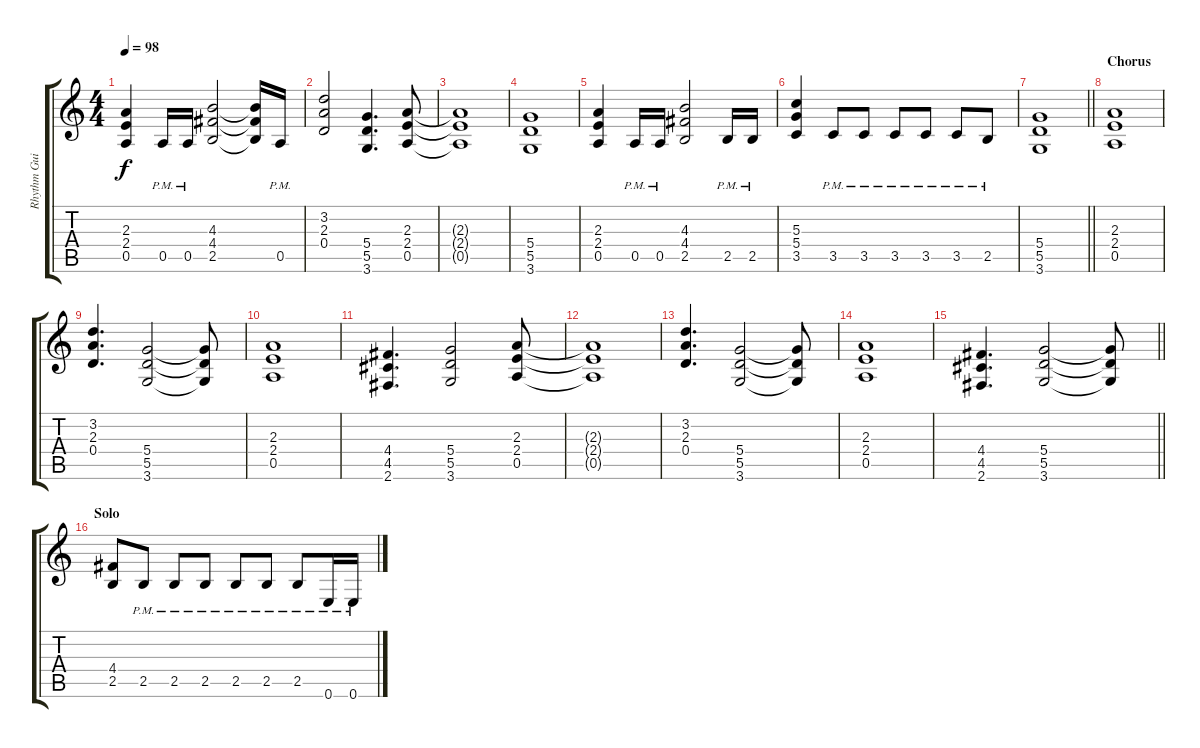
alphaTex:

\track ("Rhythm Guitar" "Rhythm Gui") {instrument overdrivenguitar}
\staff {score tabs}
\tuning (E4 B3 G3 D3 A2 E2) {hide}
\ts (4 4)
\tempo 98
\clef g2
\ks c
(2.3 2.4 0.5).4{dy f} 0.5{pm}.16 0.5{pm}.16 (4.3 4.4 2.5).2 (4.3{t} 4.4{t} 2.5{t}).16 0.5{pm}.16 |
(3.2 2.3 0.4).2 (5.4 5.5 3.6).4{d} (2.3 2.4 0.5).8 |
(2.3{t} 2.4{t} 0.5{t}).1 |
(5.4 5.5 3.6).1 |
(2.3 2.4 0.5).4 0.5{pm}.16 0.5{pm}.16 (4.3 4.4 2.5).2 2.5{pm}.16 2.5{pm}.16 |
(5.3 5.4 3.5).4 3.5{pm}.8 3.5{pm}.8 3.5{pm}.8 3.5{pm}.8 3.5{pm}.8 2.5{pm}.8 |
\barLineRight lightlight
(5.4 5.5 3.6).1 |
\section ("" "Chorus")
(2.3 2.4 0.5).1 |
(3.2 2.3 0.4).4{d} (5.4 5.5 3.6).2 (5.4{t} 5.5{t} 3.6{t}).8 |
(2.3 2.4 0.5).1 |
(4.4 4.5 2.6).4{d} (5.4 5.5 3.6).2 (2.3 2.4 0.5).8 |
(2.3{t} 2.4{t} 0.5{t}).1 |
(3.2 2.3 0.4).4{d} (5.4 5.5 3.6).2 (5.4{t} 5.5{t} 3.6{t}).8 |
(2.3 2.4 0.5).1 |
\barLineRight lightlight
(4.4 4.5 2.6).4{d} (5.4 5.5 3.6).2 (5.4{t} 5.5{t} 3.6{t}).8 |
\section ("" "Solo")
(4.4 2.5).8 2.5{pm}.8 2.5{pm}.8 2.5{pm}.8 2.5{pm}.8 2.5{pm}.8 2.5{pm}.8 0.6{pm}.16 0.6{pm}.16
